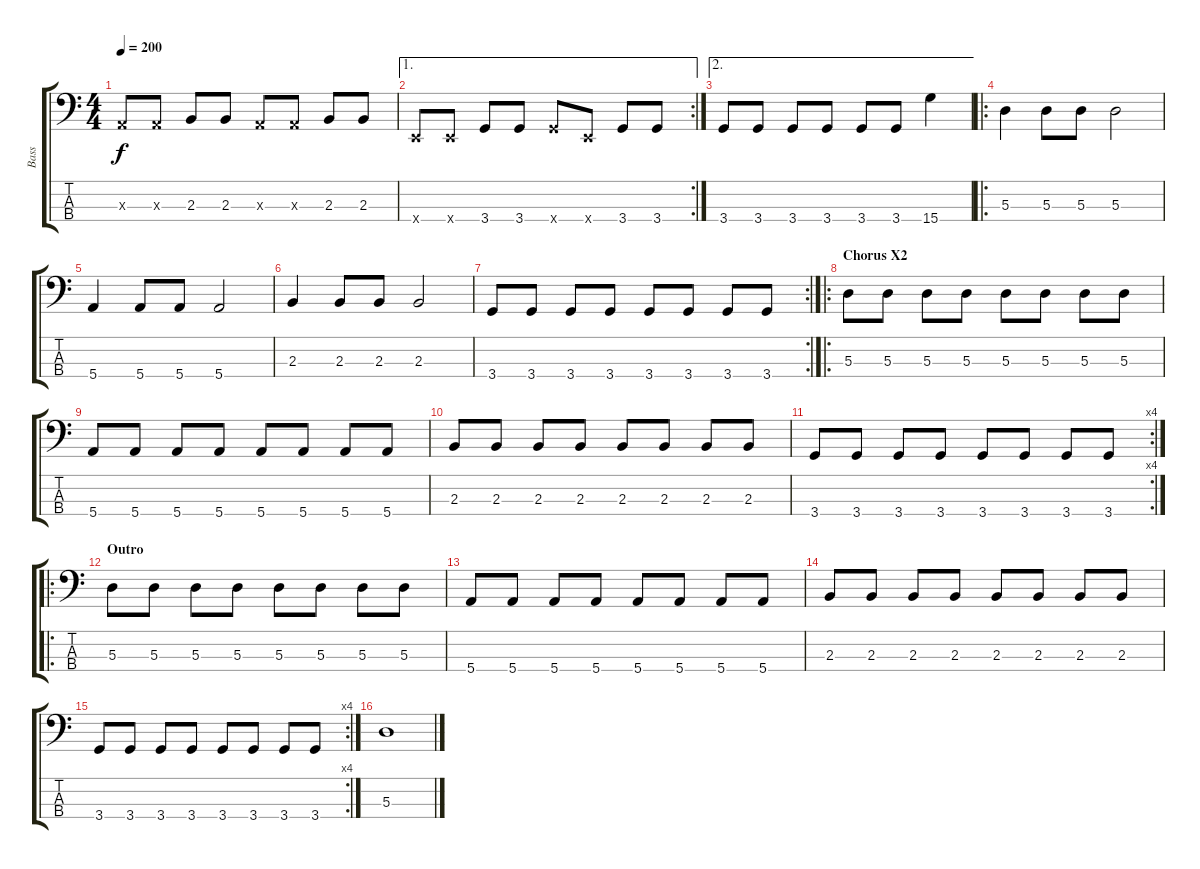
\track ("Bass" "Bass") {instrument electricbasspick}
\staff {score tabs}
\tuning (G2 D2 A1 E1) {hide}
\ts (4 4)
\tempo 200
\clef f4
\ks c
0.3{x}.8{dy f} 0.3{x}.8 2.3.8 2.3.8 0.3{x}.8 0.3{x}.8 2.3.8 2.3.8 |
\ae 1
\rc 2
0.4{x}.8 0.4{x}.8 3.4.8 3.4.8 3.4{x}.8 0.4{x}.8 3.4.8 3.4.8 |
\ae 2
3.4.8 3.4.8 3.4.8 3.4.8 3.4.8 3.4.8 15.4.4 |
\ro
5.3.4 5.3.8 5.3.8 5.3.2 |
5.4.4 5.4.8 5.4.8 5.4.2 |
2.3.4 2.3.8 2.3.8 2.3.2 |
\rc 2
3.4.8 3.4.8 3.4.8 3.4.8 3.4.8 3.4.8 3.4.8 3.4.8 |
\ro
\section ("" "Chorus X2")
5.3.8 5.3.8 5.3.8 5.3.8 5.3.8 5.3.8 5.3.8 5.3.8 |
5.4.8 5.4.8 5.4.8 5.4.8 5.4.8 5.4.8 5.4.8 5.4.8 |
2.3.8 2.3.8 2.3.8 2.3.8 2.3.8 2.3.8 2.3.8 2.3.8 |
\rc 4
3.4.8 3.4.8 3.4.8 3.4.8 3.4.8 3.4.8 3.4.8 3.4.8 |
\ro
\section ("" "Outro")
5.3.8 5.3.8 5.3.8 5.3.8 5.3.8 5.3.8 5.3.8 5.3.8 |
5.4.8 5.4.8 5.4.8 5.4.8 5.4.8 5.4.8 5.4.8 5.4.8 |
2.3.8 2.3.8 2.3.8 2.3.8 2.3.8 2.3.8 2.3.8 2.3.8 |
\rc 4
3.4.8 3.4.8 3.4.8 3.4.8 3.4.8 3.4.8 3.4.8 3.4.8 |
5.3.1
